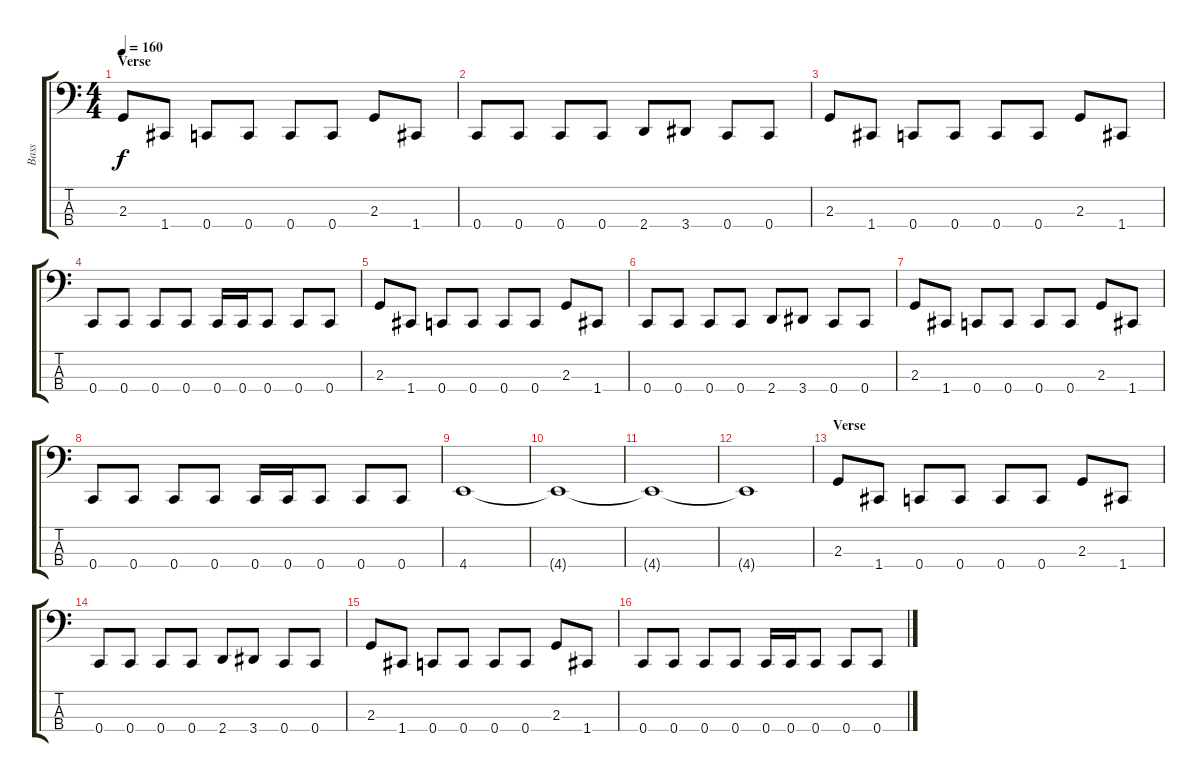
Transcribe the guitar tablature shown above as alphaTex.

\track ("Bass" "Bass") {instrument electricbasspick}
\staff {score tabs}
\tuning (Eb2 Bb1 F1 C1) {hide}
\ts (4 4)
\section ("" "Verse")
\tempo 160
\clef f4
\ks c
2.3.8{dy f} 1.4.8 0.4.8 0.4.8 0.4.8 0.4.8 2.3.8 1.4.8 |
0.4.8 0.4.8 0.4.8 0.4.8 2.4.8 3.4.8 0.4.8 0.4.8 |
2.3.8 1.4.8 0.4.8 0.4.8 0.4.8 0.4.8 2.3.8 1.4.8 |
0.4.8 0.4.8 0.4.8 0.4.8 0.4.16 0.4.16 0.4.8 0.4.8 0.4.8 |
2.3.8 1.4.8 0.4.8 0.4.8 0.4.8 0.4.8 2.3.8 1.4.8 |
0.4.8 0.4.8 0.4.8 0.4.8 2.4.8 3.4.8 0.4.8 0.4.8 |
2.3.8 1.4.8 0.4.8 0.4.8 0.4.8 0.4.8 2.3.8 1.4.8 |
0.4.8 0.4.8 0.4.8 0.4.8 0.4.16 0.4.16 0.4.8 0.4.8 0.4.8 |
4.4.1 |
4.4{t}.1 |
4.4{t}.1 |
4.4{t}.1 |
\section ("" "Verse")
2.3.8 1.4.8 0.4.8 0.4.8 0.4.8 0.4.8 2.3.8 1.4.8 |
0.4.8 0.4.8 0.4.8 0.4.8 2.4.8 3.4.8 0.4.8 0.4.8 |
2.3.8 1.4.8 0.4.8 0.4.8 0.4.8 0.4.8 2.3.8 1.4.8 |
0.4.8 0.4.8 0.4.8 0.4.8 0.4.16 0.4.16 0.4.8 0.4.8 0.4.8
